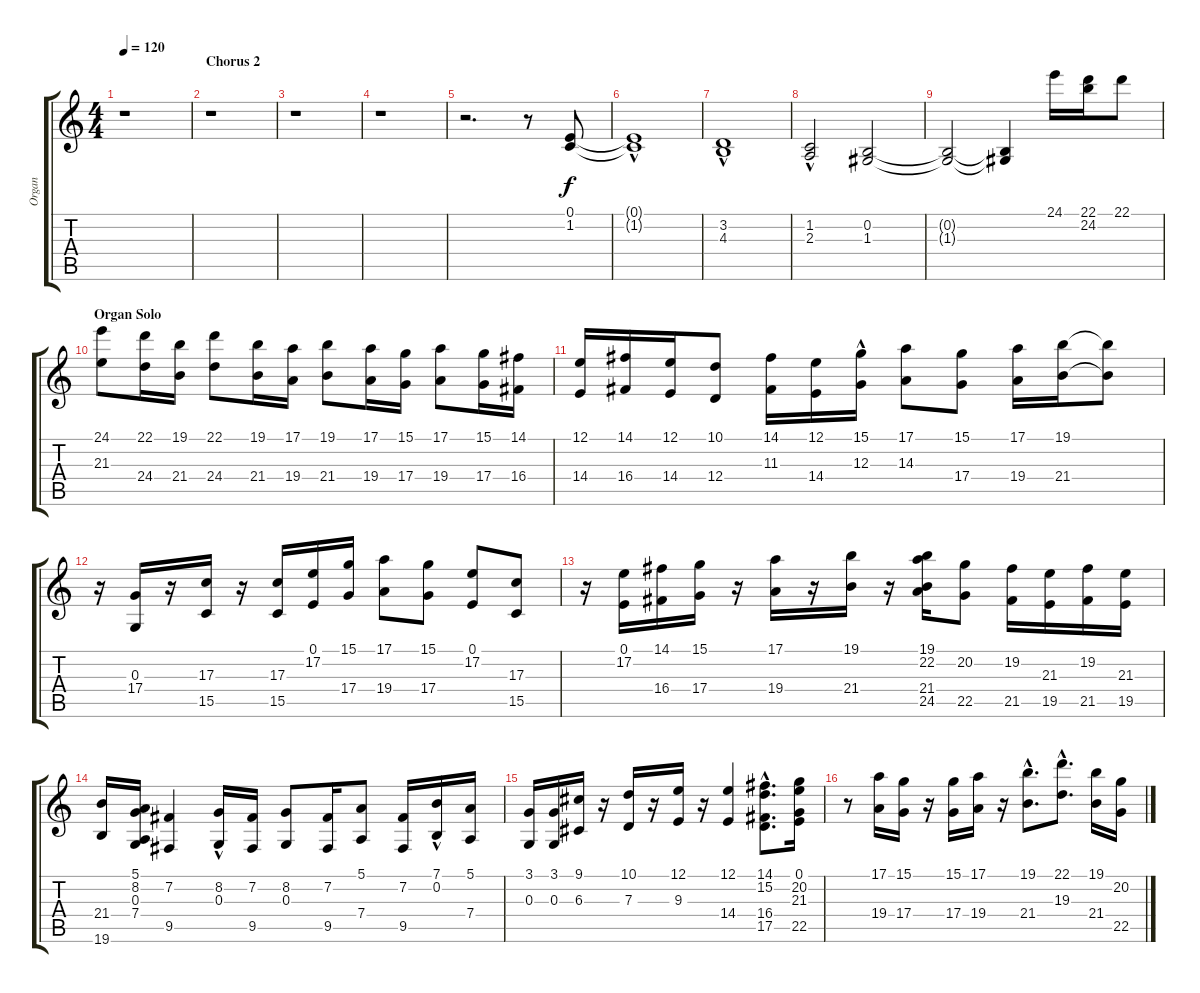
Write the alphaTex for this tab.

\track ("Organ" "Organ") {instrument rockorgan}
\staff {score tabs}
\tuning (E4 B3 G3 D3 A2 E2) {hide}
\ts (4 4)
\tempo 120
\clef g2
\ks c
r.1{dy f} |
\section ("" "Chorus 2")
r.1 |
r.1 |
r.1 |
r.2{d} r.8 (0.1 1.2).8 |
(0.1{t} 1.2{hac t}).1 |
(3.2 4.3{hac}).1 |
(1.2 2.3{hac}).2 (0.2 1.3).2 |
(0.2{t} 1.3{t}).2 (0.2{t} 1.3{t}).4 24.1.16 (22.1 24.2).16 22.1.8 |
\section ("" "Organ Solo")
(24.1 21.3).8 (22.1 24.4).16 (19.1 21.4).16 (22.1 24.4).8 (19.1 21.4).16 (17.1 19.4).16 (19.1 21.4).8 (17.1 19.4).16 (15.1 17.4).16 (17.1 19.4).8 (15.1 17.4).16 (14.1 16.4).16 |
(12.1 14.4).16 (14.1 16.4).16 (12.1 14.4).16 (10.1 12.4).8 (14.1 11.3).16 (12.1 14.4).16 (15.1 12.3{hac}).16 (17.1 14.3).8 (15.1 17.4).8 (17.1 19.4).16 (19.1 21.4).16 (19.1{t} 21.4{t}).8 |
r.16 (0.3 17.4).16 r.16 (17.3 15.5).16 r.16 (17.3 15.5).16 (0.1 17.2).16 (15.1 17.4).16 (17.1 19.4).8 (15.1 17.4).8 (0.1 17.2).8 (17.3 15.5).8 |
r.16 (0.1 17.2).16 (14.1 16.4).16 (15.1 17.4).16 r.16 (17.1 19.4).16 r.16 (19.1 21.4).16 r.16 (19.1 22.2 21.4 24.5).16 (20.2 22.5).8 (19.2 21.5).16 (21.3 19.5).16 (19.2 21.5).16 (21.3 19.5).16 |
(21.4 19.6).16 (5.1 8.2 0.3 7.4).16 (7.2 9.5).4 (8.2{hac} 0.3{hac}).16 (7.2 9.5).16 (8.2 0.3).8 (7.2 9.5).16 (5.1 7.4).8 (7.2 9.5).16 (7.1{hac} 0.2{hac}).16 (5.1 7.4).16 |
(3.1 0.3).16 (3.1 0.3).16 (9.1 6.3).16 r.16 (10.1 7.3).16 r.16 (12.1 9.3).16 r.16 (12.1 14.4).4 (14.1{hac} 15.2 16.4{hac} 17.5).8{d} (0.1 20.2 21.3 22.5).16 |
r.8 (17.1 19.4).16 (15.1 17.4).16 r.16 (15.1 17.4).16 (17.1 19.4).16 r.16 (19.1{hac} 21.4{hac}).8{d} (22.1{hac} 19.3{hac}).8{d} (19.1 21.4).16 (20.2 22.5).16
